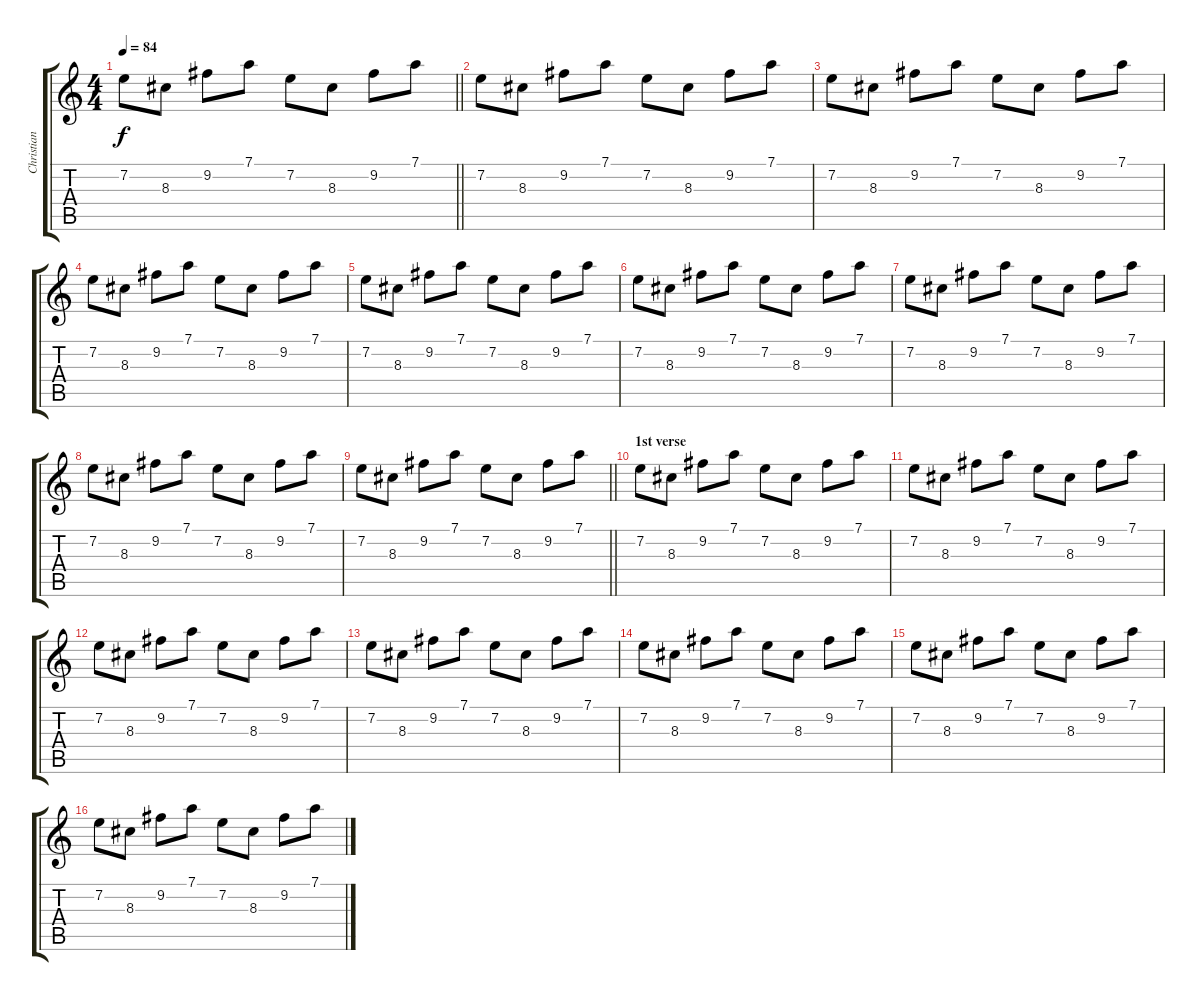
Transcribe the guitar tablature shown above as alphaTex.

\track ("Christian" "Christian") {instrument acousticguitarsteel}
\staff {score tabs}
\tuning (D4 A3 F3 C3 G2 D2) {hide}
\ts (4 4)
\tempo 84
\clef g2
\barLineRight lightlight
\ks c
7.2.8{dy f} 8.3.8 9.2.8 7.1.8 7.2.8 8.3.8 9.2.8 7.1.8 |
\section ("" "")
7.2.8 8.3.8 9.2.8 7.1.8 7.2.8 8.3.8 9.2.8 7.1.8 |
7.2.8 8.3.8 9.2.8 7.1.8 7.2.8 8.3.8 9.2.8 7.1.8 |
7.2.8 8.3.8 9.2.8 7.1.8 7.2.8 8.3.8 9.2.8 7.1.8 |
7.2.8 8.3.8 9.2.8 7.1.8 7.2.8 8.3.8 9.2.8 7.1.8 |
7.2.8 8.3.8 9.2.8 7.1.8 7.2.8 8.3.8 9.2.8 7.1.8 |
7.2.8 8.3.8 9.2.8 7.1.8 7.2.8 8.3.8 9.2.8 7.1.8 |
7.2.8 8.3.8 9.2.8 7.1.8 7.2.8 8.3.8 9.2.8 7.1.8 |
\barLineRight lightlight
7.2.8 8.3.8 9.2.8 7.1.8 7.2.8 8.3.8 9.2.8 7.1.8 |
\section ("" "1st verse")
7.2.8 8.3.8 9.2.8 7.1.8 7.2.8 8.3.8 9.2.8 7.1.8 |
7.2.8 8.3.8 9.2.8 7.1.8 7.2.8 8.3.8 9.2.8 7.1.8 |
7.2.8 8.3.8 9.2.8 7.1.8 7.2.8 8.3.8 9.2.8 7.1.8 |
7.2.8 8.3.8 9.2.8 7.1.8 7.2.8 8.3.8 9.2.8 7.1.8 |
7.2.8 8.3.8 9.2.8 7.1.8 7.2.8 8.3.8 9.2.8 7.1.8 |
7.2.8 8.3.8 9.2.8 7.1.8 7.2.8 8.3.8 9.2.8 7.1.8 |
7.2.8 8.3.8 9.2.8 7.1.8 7.2.8 8.3.8 9.2.8 7.1.8
